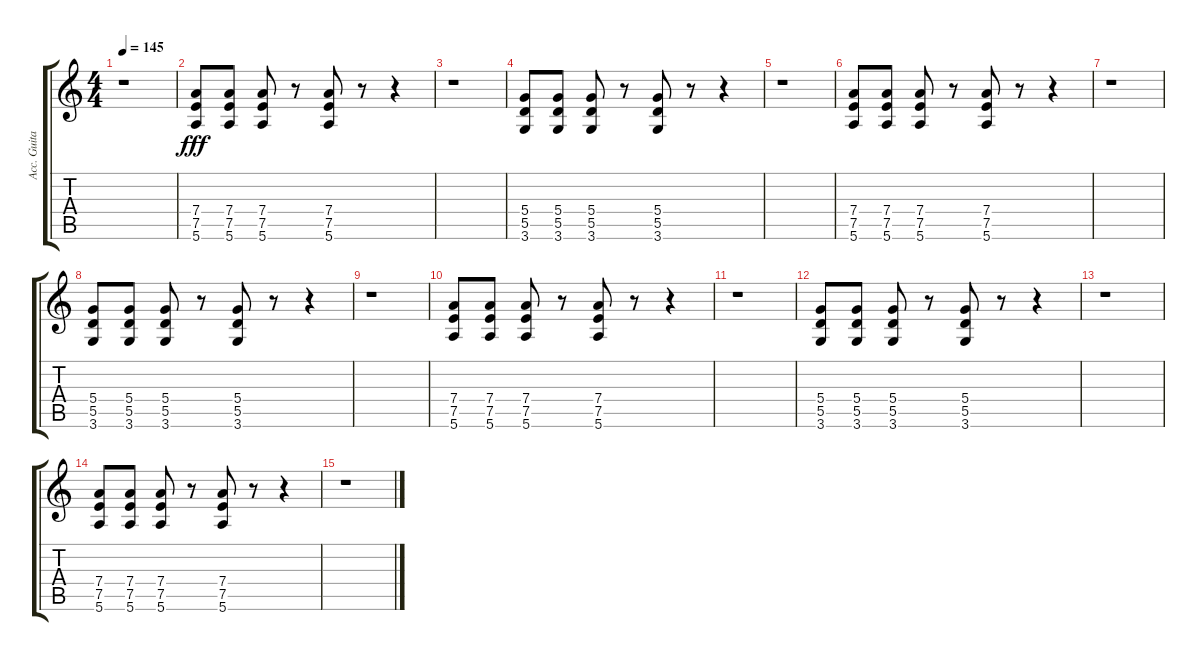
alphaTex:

\track ("Acc. Guitar left" "Acc. Guita") {instrument acousticguitarsteel}
\staff {score tabs}
\tuning (E4 B3 G3 D3 A2 E2) {hide}
\ts (4 4)
\tempo 145
\clef g2
\ks c
r.1{dy fff} |
(7.4 7.5 5.6).8 (7.4 7.5 5.6).8 (7.4 7.5 5.6).8 r.8 (7.4 7.5 5.6).8 r.8 r.4 |
r.1 |
(5.4 5.5 3.6).8 (5.4 5.5 3.6).8 (5.4 5.5 3.6).8 r.8 (5.4 5.5 3.6).8 r.8 r.4 |
r.1 |
(7.4 7.5 5.6).8 (7.4 7.5 5.6).8 (7.4 7.5 5.6).8 r.8 (7.4 7.5 5.6).8 r.8 r.4 |
r.1 |
(5.4 5.5 3.6).8 (5.4 5.5 3.6).8 (5.4 5.5 3.6).8 r.8 (5.4 5.5 3.6).8 r.8 r.4 |
r.1 |
(7.4 7.5 5.6).8 (7.4 7.5 5.6).8 (7.4 7.5 5.6).8 r.8 (7.4 7.5 5.6).8 r.8 r.4 |
r.1 |
(5.4 5.5 3.6).8{volume 7} (5.4 5.5 3.6).8 (5.4 5.5 3.6).8 r.8 (5.4 5.5 3.6).8 r.8 r.4 |
r.1 |
(7.4 7.5 5.6).8{volume 0} (7.4 7.5 5.6).8 (7.4 7.5 5.6).8 r.8 (7.4 7.5 5.6).8 r.8 r.4 |
r.1
